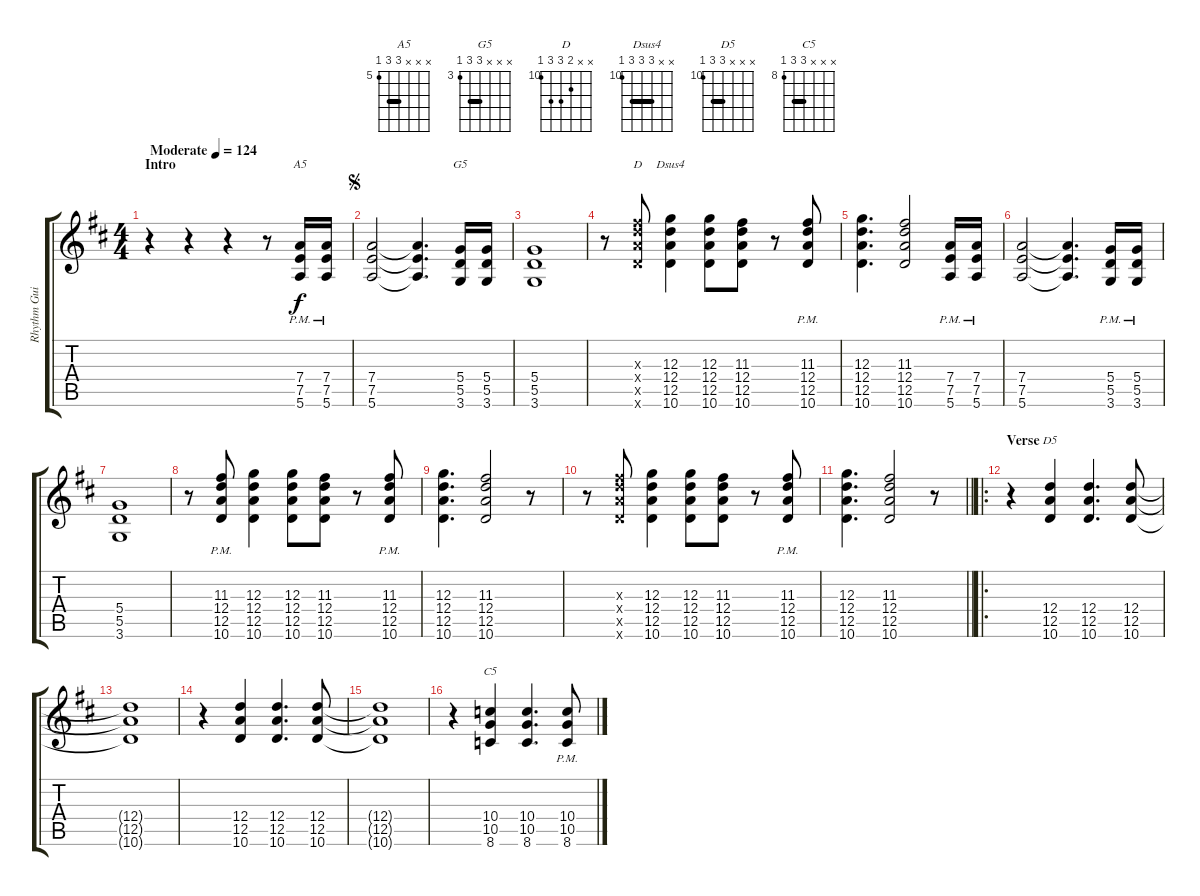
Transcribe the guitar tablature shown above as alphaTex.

\track ("Rhythm Guitar" "Rhythm Gui") {instrument distortionguitar}
\staff {score tabs}
\tuning (E4 B3 G3 D3 A2 E2) {hide}
\chord ("A5" x x x 7 7 5) {firstfret 5 barre 7}
\chord ("G5" x x x 5 5 3) {firstfret 3 barre 5}
\chord ("D" x x 11 12 12 10) {firstfret 10}
\chord ("Dsus4" x x 12 12 12 10) {firstfret 10 barre 12}
\chord ("D5" x x x 12 12 10) {firstfret 10 barre 12}
\chord ("C5" x x x 10 10 8) {firstfret 8 barre 10}
\ts (4 4)
\section ("" "Intro")
\tempo (124 "Moderate")
\clef g2
\ks d
r.4{dy f instrument distortionguitar} r.4 r.4 r.8 (7.4{pm} 7.5{pm} 5.6{pm}).16{ch "A5"} (7.4{pm} 7.5{pm} 5.6{pm}).16 |
\jump segno
(7.4 7.5 5.6).2 (7.4{t} 7.5{t} 5.6{t}).4{d} (5.4 5.5 3.6).16{ch "G5"} (5.4 5.5 3.6).16 |
(5.4 5.5 3.6).1 |
r.8 (11.3{x} 12.4{x} 12.5{x} 10.6{x}).8{ch "D"} (12.3 12.4 12.5 10.6).4{ch "Dsus4"} (12.3 12.4 12.5 10.6).8 (11.3 12.4 12.5 10.6).8 r.8 (11.3{pm} 12.4{pm} 12.5{pm} 10.6{pm}).8 |
(12.3 12.4 12.5 10.6).4{d} (11.3 12.4 12.5 10.6).2 (7.4{pm} 7.5{pm} 5.6{pm}).16 (7.4{pm} 7.5{pm} 5.6{pm}).16 |
(7.4 7.5 5.6).2 (7.4{t} 7.5{t} 5.6{t}).4{d} (5.4{pm} 5.5{pm} 3.6{pm}).16 (5.4{pm} 5.5{pm} 3.6{pm}).16 |
(5.4 5.5 3.6).1 |
r.8 (11.3{pm} 12.4{pm} 12.5{pm} 10.6{pm}).8 (12.3 12.4 12.5 10.6).4 (12.3 12.4 12.5 10.6).8 (11.3 12.4 12.5 10.6).8 r.8 (11.3{pm} 12.4{pm} 12.5{pm} 10.6{pm}).8 |
(12.3 12.4 12.5 10.6).4{d} (11.3 12.4 12.5 10.6).2 r.8 |
r.8 (11.3{x} 12.4{x} 12.5{x} 10.6{x}).8 (12.3 12.4 12.5 10.6).4 (12.3 12.4 12.5 10.6).8 (11.3 12.4 12.5 10.6).8 r.8 (11.3{pm} 12.4{pm} 12.5{pm} 10.6{pm}).8 |
\barLineRight lightlight
(12.3 12.4 12.5 10.6).4{d} (11.3 12.4 12.5 10.6).2 r.8 |
\ro
\section ("" "Verse")
r.4 (12.4 12.5 10.6).4{ch "D5"} (12.4 12.5 10.6).4{d} (12.4 12.5 10.6).8 |
(12.4{t} 12.5{t} 10.6{t}).1 |
r.4 (12.4 12.5 10.6).4 (12.4 12.5 10.6).4{d} (12.4 12.5 10.6).8 |
(12.4{t} 12.5{t} 10.6{t}).1 |
r.4 (10.4 10.5 8.6).4{ch "C5"} (10.4 10.5 8.6).4{d} (10.4{pm} 10.5{pm} 8.6{pm}).8
